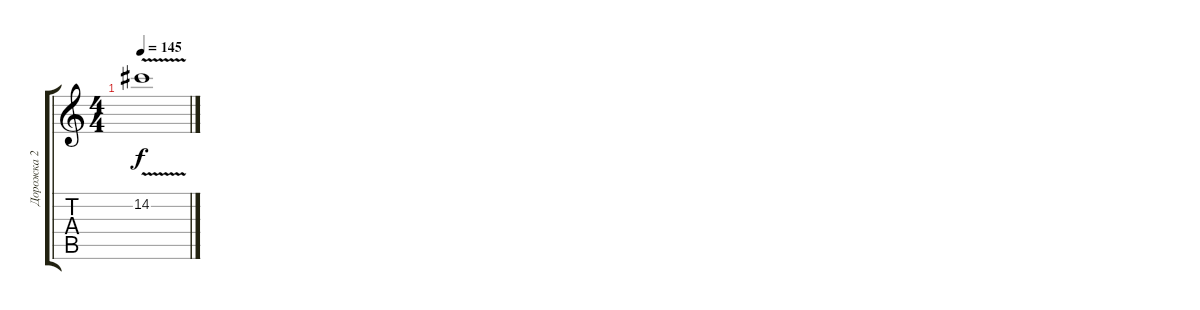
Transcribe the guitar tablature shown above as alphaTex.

\track ("Дорожка 2" "Дорожка 2") {instrument distortionguitar}
\staff {score tabs}
\tuning (E4 B3 G3 D3 A2 E2) {hide}
\ts (4 4)
\tempo 145
\clef g2
\ks c
14.2{v}.1{dy f}
